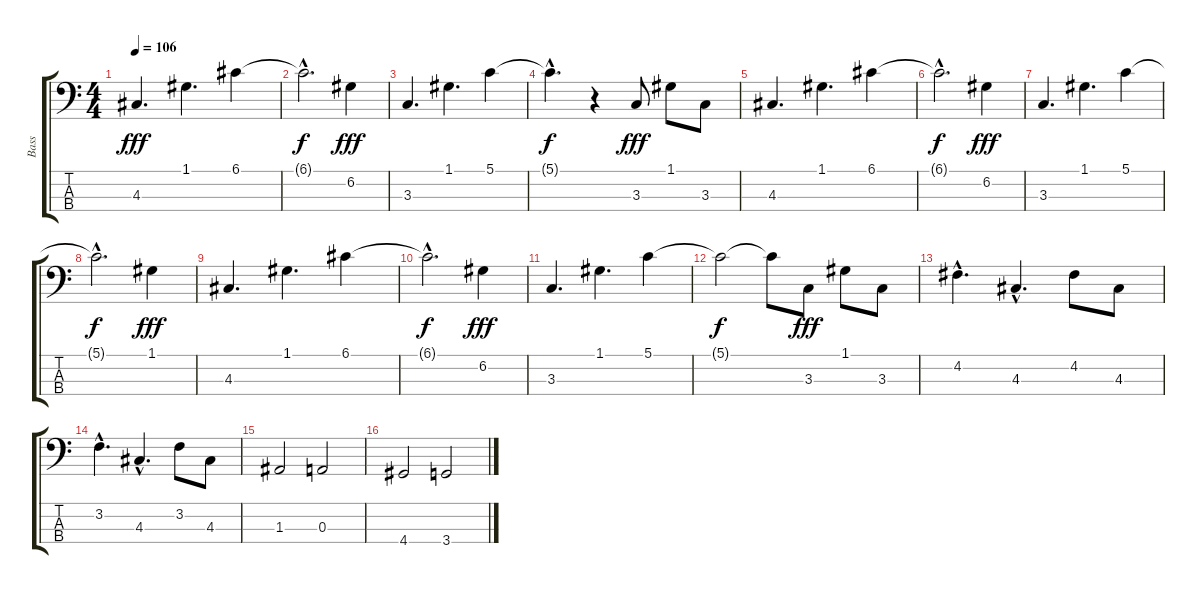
\track ("Bass" "Bass") {instrument acousticbass}
\staff {score tabs}
\tuning (G2 D2 A1 E1) {hide}
\ts (4 4)
\tempo 106
\clef f4
\ks c
4.3.4{d dy fff} 1.1.4{d} 6.1.4 |
6.1{hac t}.2{d dy f} 6.2.4{dy fff} |
3.3.4{d} 1.1.4{d} 5.1.4 |
5.1{hac t}.4{d dy f} r.4 3.3.8{dy fff} 1.1.8 3.3.8 |
4.3.4{d} 1.1.4{d} 6.1.4 |
6.1{hac t}.2{d dy f} 6.2.4{dy fff} |
3.3.4{d} 1.1.4{d} 5.1.4 |
5.1{hac t}.2{d dy f} 1.1.4{dy fff} |
4.3.4{d} 1.1.4{d} 6.1.4 |
6.1{hac t}.2{d dy f} 6.2.4{dy fff} |
3.3.4{d} 1.1.4{d} 5.1.4 |
5.1{t}.2{dy f} 5.1{t}.8 3.3.8{dy fff} 1.1.8 3.3.8 |
4.2{hac}.4{d} 4.3{hac}.4{d} 4.2.8 4.3.8 |
3.2{hac}.4{d} 4.3{hac}.4{d} 3.2.8 4.3.8 |
1.3.2 0.3.2 |
4.4.2 3.4.2
